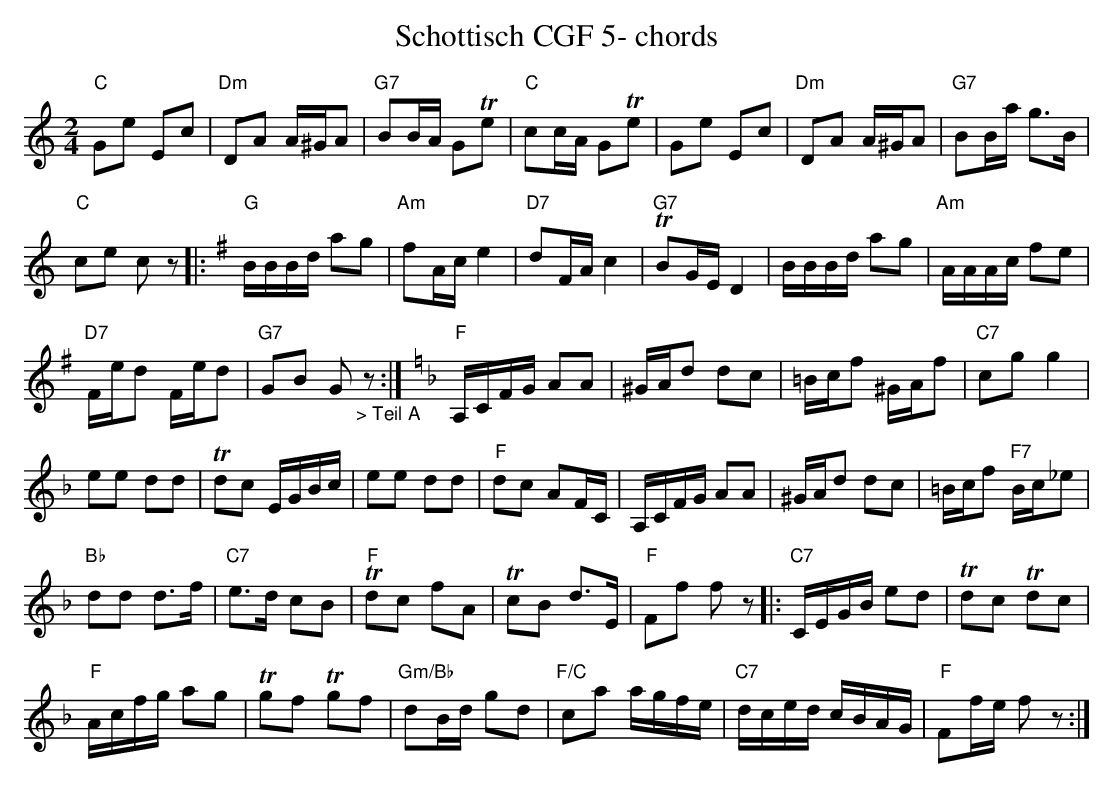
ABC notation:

X:1
T:Schottisch CGF 5- chords
M:2/4
L:1/16
K:Cmaj%%MIDI gchordon
"C"G2e2 E2c2 | "Dm"D2A2 A^GA2 | "G7"B2BA G2Te2 | "C"c2cA G2Te2 | G2e2 E2c2 | "Dm"D2A2 A^GA2 | "G7"B2Ba g3B |
"C"c2e2 c2z2 |: [K:Gmaj] "G"BBBd a2g2 | "Am"f2Ace4 | "D7"d2FAc4 | "G7"TB2GED4 | BBBd a2g2 | "Am"AAAc f2e2 |
"D7"Fed2 Fed2 | "G7"G2B2 G2"_> Teil A"z2 :| [K:Fmaj] "F"A,CFG A2A2 | ^GAd2 d2c2 | =Bcf2 ^GAf2 | "C7"c2g2g4 |
e2e2 d2d2 | Td2c2 EGBc | e2e2 d2d2 | "F"d2c2 A2FC | A,CFG A2A2 | ^GAd2 d2c2 | =Bcf2 "F7"Bc_e2 |
"Bb"d2d2 d3f | "C7"e3d c2B2 | "F"Td2c2 f2A2 | Tc2B2 d3E | "F"F2f2 f2z2 |: "C7"CEGB e2d2 | Td2c2 Td2c2 |
"F"Acfg a2g2 | Tg2f2 Tg2f2 | "Gm/Bb"d2Bd g2d2 | "F/C"c2a2 agfe | "C7"dced cBAG | "F"F2fe f2z2 :|
